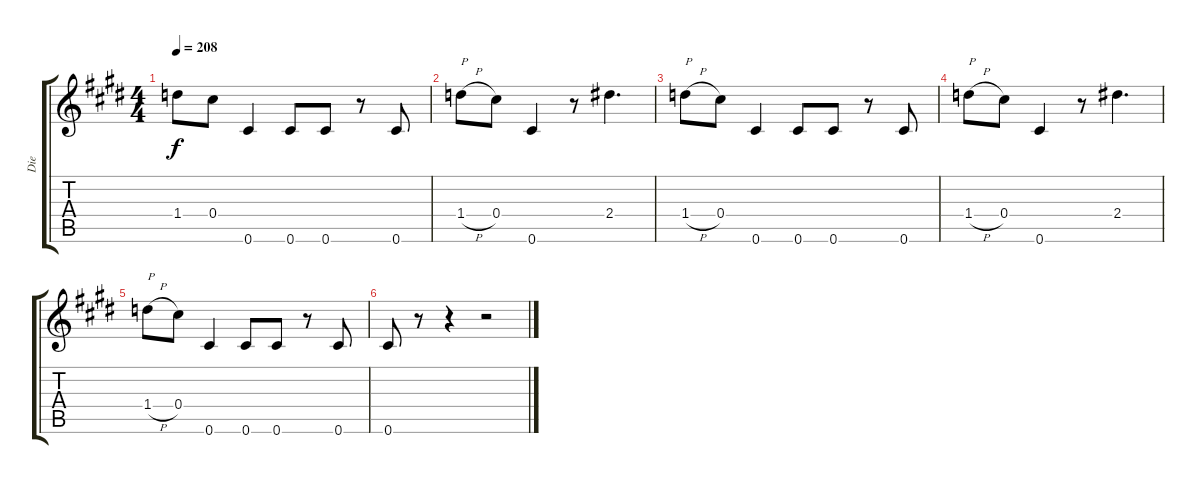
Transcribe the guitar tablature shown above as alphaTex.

\track ("Die" "Die") {instrument distortionguitar}
\staff {score tabs}
\tuning (Eb4 Bb3 Gb3 Db3 Ab2 Db2) {hide}
\ts (4 4)
\tempo 208
\clef g2
\ks c#minor
1.4.8{ot 8vb dy f} 0.4.8{ot 8vb} 0.6.4{ot 8vb} 0.6.8{ot 8vb} 0.6.8{ot 8vb} r.8{ot 8vb} 0.6.8{ot 8vb} |
1.4{h}.8{ot 8vb txt "P"} 0.4.8{ot 8vb} 0.6.4{ot 8vb} r.8{ot 8vb} 2.4.4{d ot 8vb} |
1.4{h}.8{ot 8vb txt "P"} 0.4.8{ot 8vb} 0.6.4{ot 8vb} 0.6.8{ot 8vb} 0.6.8{ot 8vb} r.8{ot 8vb} 0.6.8{ot 8vb} |
1.4{h}.8{ot 8vb txt "P"} 0.4.8{ot 8vb} 0.6.4{ot 8vb} r.8{ot 8vb} 2.4.4{d ot 8vb} |
1.4{h}.8{ot 8vb txt "P"} 0.4.8{ot 8vb} 0.6.4{ot 8vb} 0.6.8{ot 8vb} 0.6.8{ot 8vb} r.8{ot 8vb} 0.6.8{ot 8vb} |
0.6.8{ot 8vb} r.8 r.4 r.2
